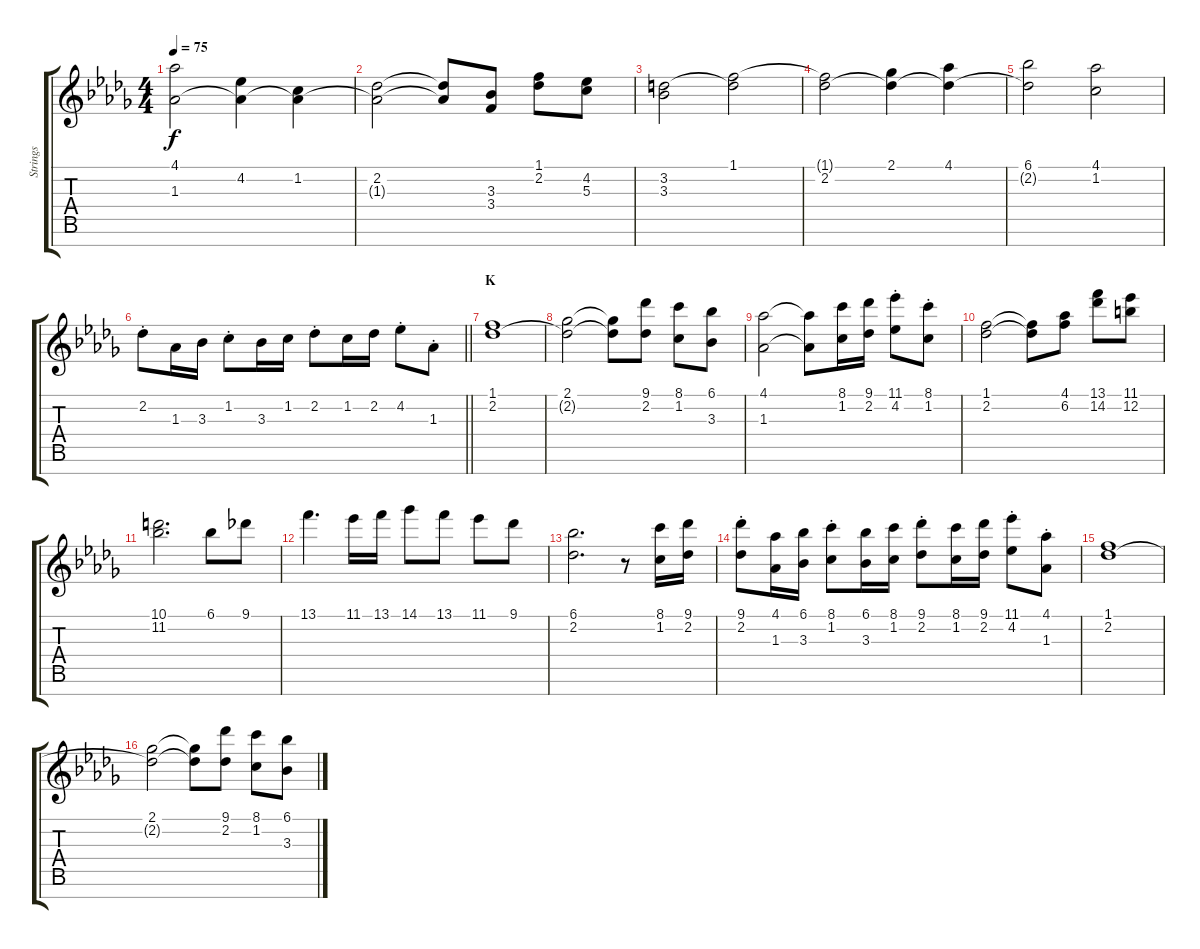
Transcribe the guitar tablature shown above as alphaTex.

\track ("Strings" "Strings") {instrument stringensemble1}
\staff {score tabs}
\tuning (E5 B4 G4 D4 A3 E3 B2) {hide}
\ts (4 4)
\tempo 75
\clef g2
\ks db
(4.1 1.3).2{dy f} (4.2 1.3{t}).4 (1.2 1.3{t}).4 |
(2.2 1.3{t}).2 (2.2{t} 1.3{t}).8 (3.3 3.4).8 (1.1 2.2).8 (4.2 5.3).8 |
(3.2 3.3).2 (1.1 3.2{t}).2 |
(1.1{t} 2.2).2 (2.1 2.2{t}).4 (4.1 2.2{t}).4 |
(6.1 2.2{t}).2 (4.1 1.2).2 |
\barLineRight lightlight
2.2{st}.8 1.3.16 3.3.16 1.2{st}.8 3.3.16 1.2.16 2.2{st}.8 1.2.16 2.2.16 4.2{st}.8 1.3{st}.8 |
\section ("" "K")
(1.1 2.2).1 |
(2.1 2.2{t}).2 (2.1{t} 2.2{t}).8 (9.1 2.2).8 (8.1 1.2).8 (6.1 3.3).8 |
(4.1 1.3).2 (4.1{t} 1.3{t}).8 (8.1 1.2).16 (9.1 2.2).16 (11.1{st} 4.2{st}).8 (8.1{st} 1.2{st}).8 |
(1.1 2.2).2 (1.1{t} 2.2{t}).8 (4.1 6.2).8 (13.1 14.2).8 (11.1 12.2).8 |
(10.1 11.2).2{d} 6.1.8 9.1.8 |
13.1.4{d} 11.1.16 13.1.16 14.1.8 13.1.8 11.1.8 9.1.8 |
(6.1 2.2).2{d} r.8 (8.1 1.2).16 (9.1 2.2).16 |
(9.1{st} 2.2{st}).8 (4.1 1.3).16 (6.1 3.3).16 (8.1{st} 1.2{st}).8 (6.1 3.3).16 (8.1 1.2).16 (9.1{st} 2.2{st}).8 (8.1 1.2).16 (9.1 2.2).16 (11.1{st} 4.2{st}).8 (4.1{st} 1.3{st}).8 |
(1.1 2.2).1 |
(2.1 2.2{t}).2 (2.1{t} 2.2{t}).8 (9.1 2.2).8 (8.1 1.2).8 (6.1 3.3).8
